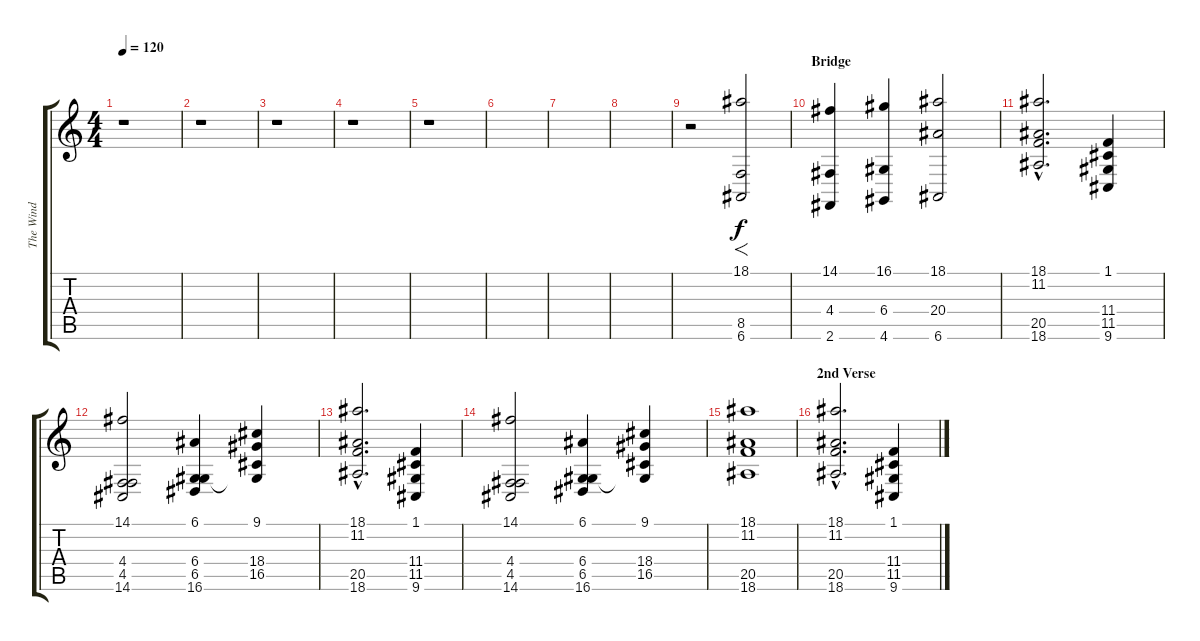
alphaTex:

\track ("The Wind" "The Wind") {instrument stringensemble1}
\staff {score tabs}
\tuning (E4 B3 G3 D3 A2 E2) {hide}
\ts (4 4)
\tempo 120
\clef g2
\ks c
r.1{dy f} |
r.1 |
r.1 |
r.1 |
r.1 |
|
|
|
r.2{volume 12} (18.1 8.5 6.6).2{f} |
\section ("" "Bridge")
(14.1 4.4 2.6).4 (16.1 6.4 4.6).4 (18.1 20.4 6.6).2 |
(18.1{hac} 11.2{hac} 20.5{hac} 18.6{hac}).2{d} (1.1 11.4 11.5 9.6).4 |
(14.1 4.4 4.5 14.6).2 (6.1 6.4 6.5 16.6).4 (9.1 18.4 16.5 16.6{t}).4 |
(18.1{hac} 11.2{hac} 20.5{hac} 18.6{hac}).2{d} (1.1 11.4 11.5 9.6).4 |
(14.1 4.4 4.5 14.6).2 (6.1 6.4 6.5 16.6).4 (9.1 18.4 16.5 16.6{t}).4 |
(18.1 11.2 20.5 18.6).1 |
\section ("" "2nd Verse")
(18.1{hac} 11.2{hac} 20.5{hac} 18.6{hac}).2{d} (1.1 11.4 11.5 9.6).4
